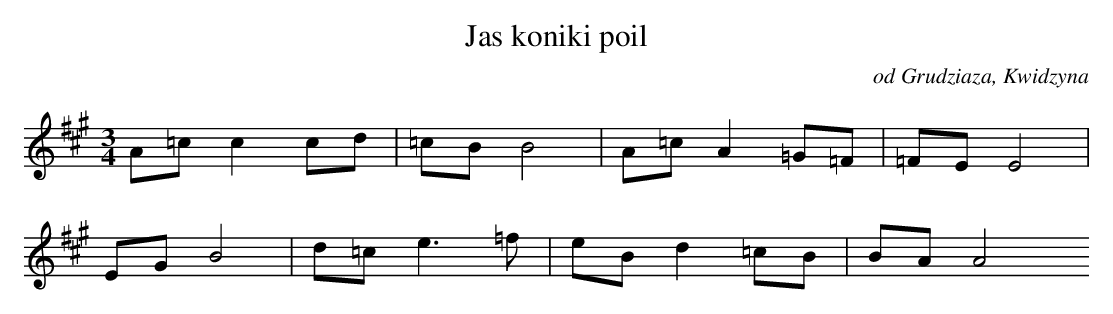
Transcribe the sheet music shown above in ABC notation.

X:1
T: Jas koniki poil
O: od Grudziaza, Kwidzyna
M: 3/4
L: 1/8
K: A
A=cc2cd | =cBB4 | A=cA2=G=F | =FEE4 |
EGB4 | d=ce3=f | eBd2=cB | BAA4
